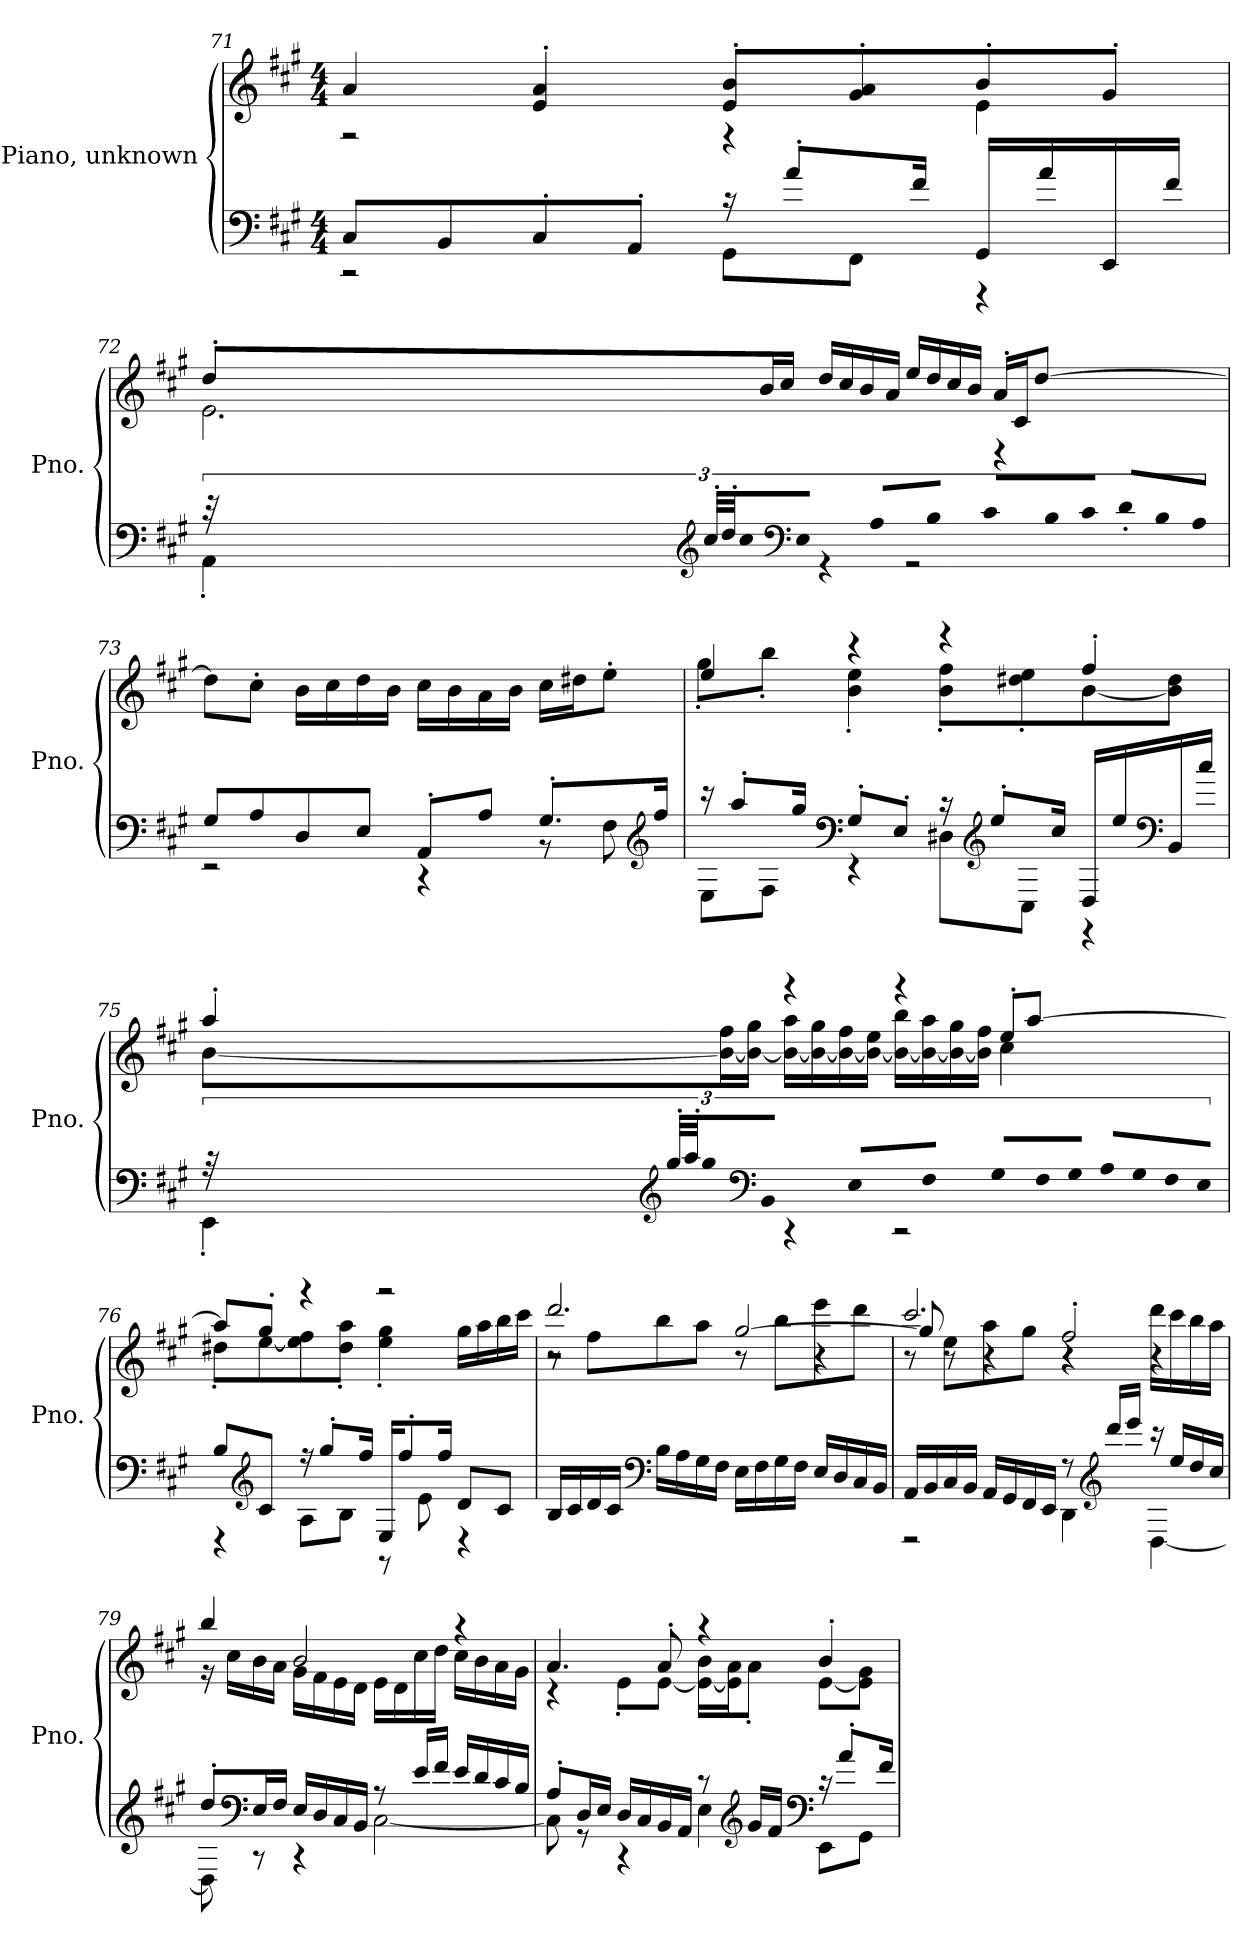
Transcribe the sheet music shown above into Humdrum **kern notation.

**kern	**kern
*part1	*part1
*staff2	*staff1
*I"Piano, unknown	*
*I'Pno.	*
*clefF4	*clefG2
*k[f#c#g#]	*k[f#c#g#]
*M4/4	*M4/4
=71	=71
*^	*^
8C#/L	2r	4a/	2r
8BB/	.	.	.
8C#'/	.	4e/' 4a/'	.
8AA'/J	.	.	.
16r	8GG#\L	8e/' 8b/'L	4r
8a'/L	.	.	.
.	8FF#\J	8g#/' 8a/'	.
16f#/Jk	.	.	.
16GG#/LL	4r	8b'/	4e\
16a/	.	.	.
16EE/	.	8g#'/J	.
16f#/JJ	.	.	.
!!LO:LB:g=z	!!
=72	=72	=72	=72
48r	4AA'\	8dd'/L	2.e\
*clefG2	*	*	*
48cc#'/LLL	.	.	.
48dd'/J	.	.	.
16cc#/J	.	.	.
*clefF4	*	*	*
8E/J	.	16b/L	.
.	.	16cc#/JJ	.
8A/L	4r	16dd/LL	.
.	.	16cc#/	.
8B/J	.	16b/	.
.	.	16a/JJ	.
8c#/L	2r	16ee/LL	.
.	.	16dd/	.
16B/L	.	16cc#/	.
16c#/JJ	.	16b/JJ	.
8d'/L	.	16a'/LL	4r
.	.	16c#/J	.
16B/L	.	[8dd/J	.
16A/JJ	.	.	.
*	*	*v	*v
=73	=73	=73
8G#/L	2r	8dd\L]
8A/	.	8cc#'\J
8D/	.	16b\LL
.	.	16cc#\
8E/J	.	16dd\
.	.	16b\JJ
8AA'/L	4r	16cc#\LL
.	.	16b\
8A/J	.	16a\
.	.	16b\JJ
8.G#'/L	8r	16cc#\LL
.	.	16dd#X\J
.	8F#\	8ee'\J
*clefG2	*	*
16ff#/Jk	.	.
!!LO:LB:g=z
=74	=74	=74
*	*	*^
16r	8E\L	4ee/	8gg#'\L
8aa'/L	.	.	.
.	8F#\J	.	8bb'\J
16gg#/Jk	.	.	.
*clefF4	*	*	*
8G#'/L	4r	4r	4b\' 4ee\'
8E'/J	.	.	.
16r	8D#X\L	4r	8b\' 8ff#\'L
*clefG2	*	*	*
8ee'/L	.	.	.
.	8C#\J	.	8dd#X\' 8ee\'
16cc#/Jk	.	.	.
16D#/LL	4r	4ff#'/	[8b\
16ee/	.	.	.
*clefF4	*	*	*
16BB/	.	.	8b\] 8dd#\J
16cc#/JJ	.	.	.
!!LO:PB:g=z	!!
=75	=75	=75	=75
48r	4EE'\	4aa'/	[8b\L
*clefG2	*	*	*
48gg#'/LLL	.	.	.
48aa'/J	.	.	.
16gg#/J	.	.	.
*clefF4	*	*	*
8BB/J	.	.	16b\_ 16ff#\L
.	.	.	16b\_ 16gg#\JJ
8E/L	4r	4r	16b\_ 16aa\LL
.	.	.	16b\_ 16gg#\
8F#/J	.	.	16b\_ 16ff#\
.	.	.	16b\_ 16ee\JJ
8G#/L	2r	4r	16b\_ 16bb\LL
.	.	.	16b\_ 16aa\
16F#/L	.	.	16b\_ 16gg#\
16G#/JJ	.	.	16b\] 16ff#\JJ
16A/LL	.	8ee'/L	4cc#\
16G#/	.	.	.
16F#/	.	[8aa/J	.
16E/JJ	.	.	.
=76	=76	=76	=76
8B/L	4r	8aa/L]	8dd#X'\L
*clefG2	*	*	*
8c#/J	.	8gg#'/J	[8ee\
16r	8A\L	4r	8ee\] 8ff#\
8gg#'/L	.	.	.
.	8B\J	.	8dd#\' 8aa\'J
16ff#/Jk	.	.	.
16E/KL	8r	2r	4ee\' 4gg#\'
8ff#'/	.	.	.
.	8e\	.	.
16ff#/Jk	.	.	.
8d/L	4r	.	16gg#\LL
.	.	.	16aa\
8c#/J	.	.	16bb\
.	.	.	16ccc#\JJ
*v	*v	*	*
!!LO:LB:g=z
=77	=77	=77
*	*	*^
16B/LL	2.ddd/	8r	2r
16c#/	.	.	.
16d/	.	8ff#\L	.
16c#/JJ	.	.	.
*clefF4	*	*	*
16B\LL	.	8bb\	.
16A\	.	.	.
16G#\	.	8aa\J	.
16F#\JJ	.	.	.
16E\LL	.	8r	[2gg#/
16F#\	.	.	.
16G#\	.	8bb\L	.
16F#\JJ	.	.	.
16E/LL	4r	8eee\	.
16D/	.	.	.
16C#/	.	8ddd\J	.
16BB/JJ	.	.	.
=78	=78	=78	=78
*^	*	*	*
16AA/LL	2r	2.ccc#/	8r	8gg#/]
16BB/	.	.	.	.
16C#/	.	.	8ee\L	8r
16BB/JJ	.	.	.	.
16AA/LL	.	.	8aa\	4r
16GG#/	.	.	.	.
16FF#/	.	.	8gg#\J	.
16EE/JJ	.	.	.	.
8r	4DD\	.	4r	2ff#'/
*clefG2	*	*	*	*
16ddd/LL	.	.	.	.
16eee/JJ	.	.	.	.
16r	[4D\	4r	16ddd\LL	.
16ee/LL	.	.	16ccc#\	.
16dd/	.	.	16bb\	.
16cc#/JJ	.	.	16aa\JJ	.
*	*	*	*v	*v
!!LO:LB:g=z
=79	=79	=79	=79
8dd'/L	8D\]	4bb/	16r
.	.	.	16cc#\LL
*clefF4	*	*	*
16E/L	8r	.	16b\
16F#/JJ	.	.	16a\JJ
16E/LL	4r	2b/	16g#\LL
16D/	.	.	16f#\
16C#/	.	.	16e\
16BB/JJ	.	.	16d\JJ
8r	[2C#\	.	16e\LL
.	.	.	16d\
16e/LL	.	.	16cc#\
16f#/JJ	.	.	16dd\JJ
16e/LL	.	4r	16cc#\LL
16d/	.	.	16b\
16c#/	.	.	16a\
16B/JJ	.	.	16g#\JJ
=80	=80	=80	=80
8A'/L	8C#\]	4.a/	4r
16D/L	8r	.	.
16E/JJ	.	.	.
16D/LL	4r	.	8e'\L
16C#/	.	.	.
16BB/	.	8a'/	[8e\J
16AA/JJ	.	.	.
8r	4E\	4r	16e\_ 16b\LL
.	.	.	16e\] 16a\J
*clefG2	*	*	*
16g#/LL	.	.	8a'\J
16f#/JJ	.	.	.
*clefF4	*	*	*
16r	8EE\L	4b'/	[8e\L
8a'/L	.	.	.
.	8GG#\J	.	8e\] 8g#\J
16f#/Jk	.	.	.
*v	*v	*	*
*	*v	*v
=	=
*-	*-
